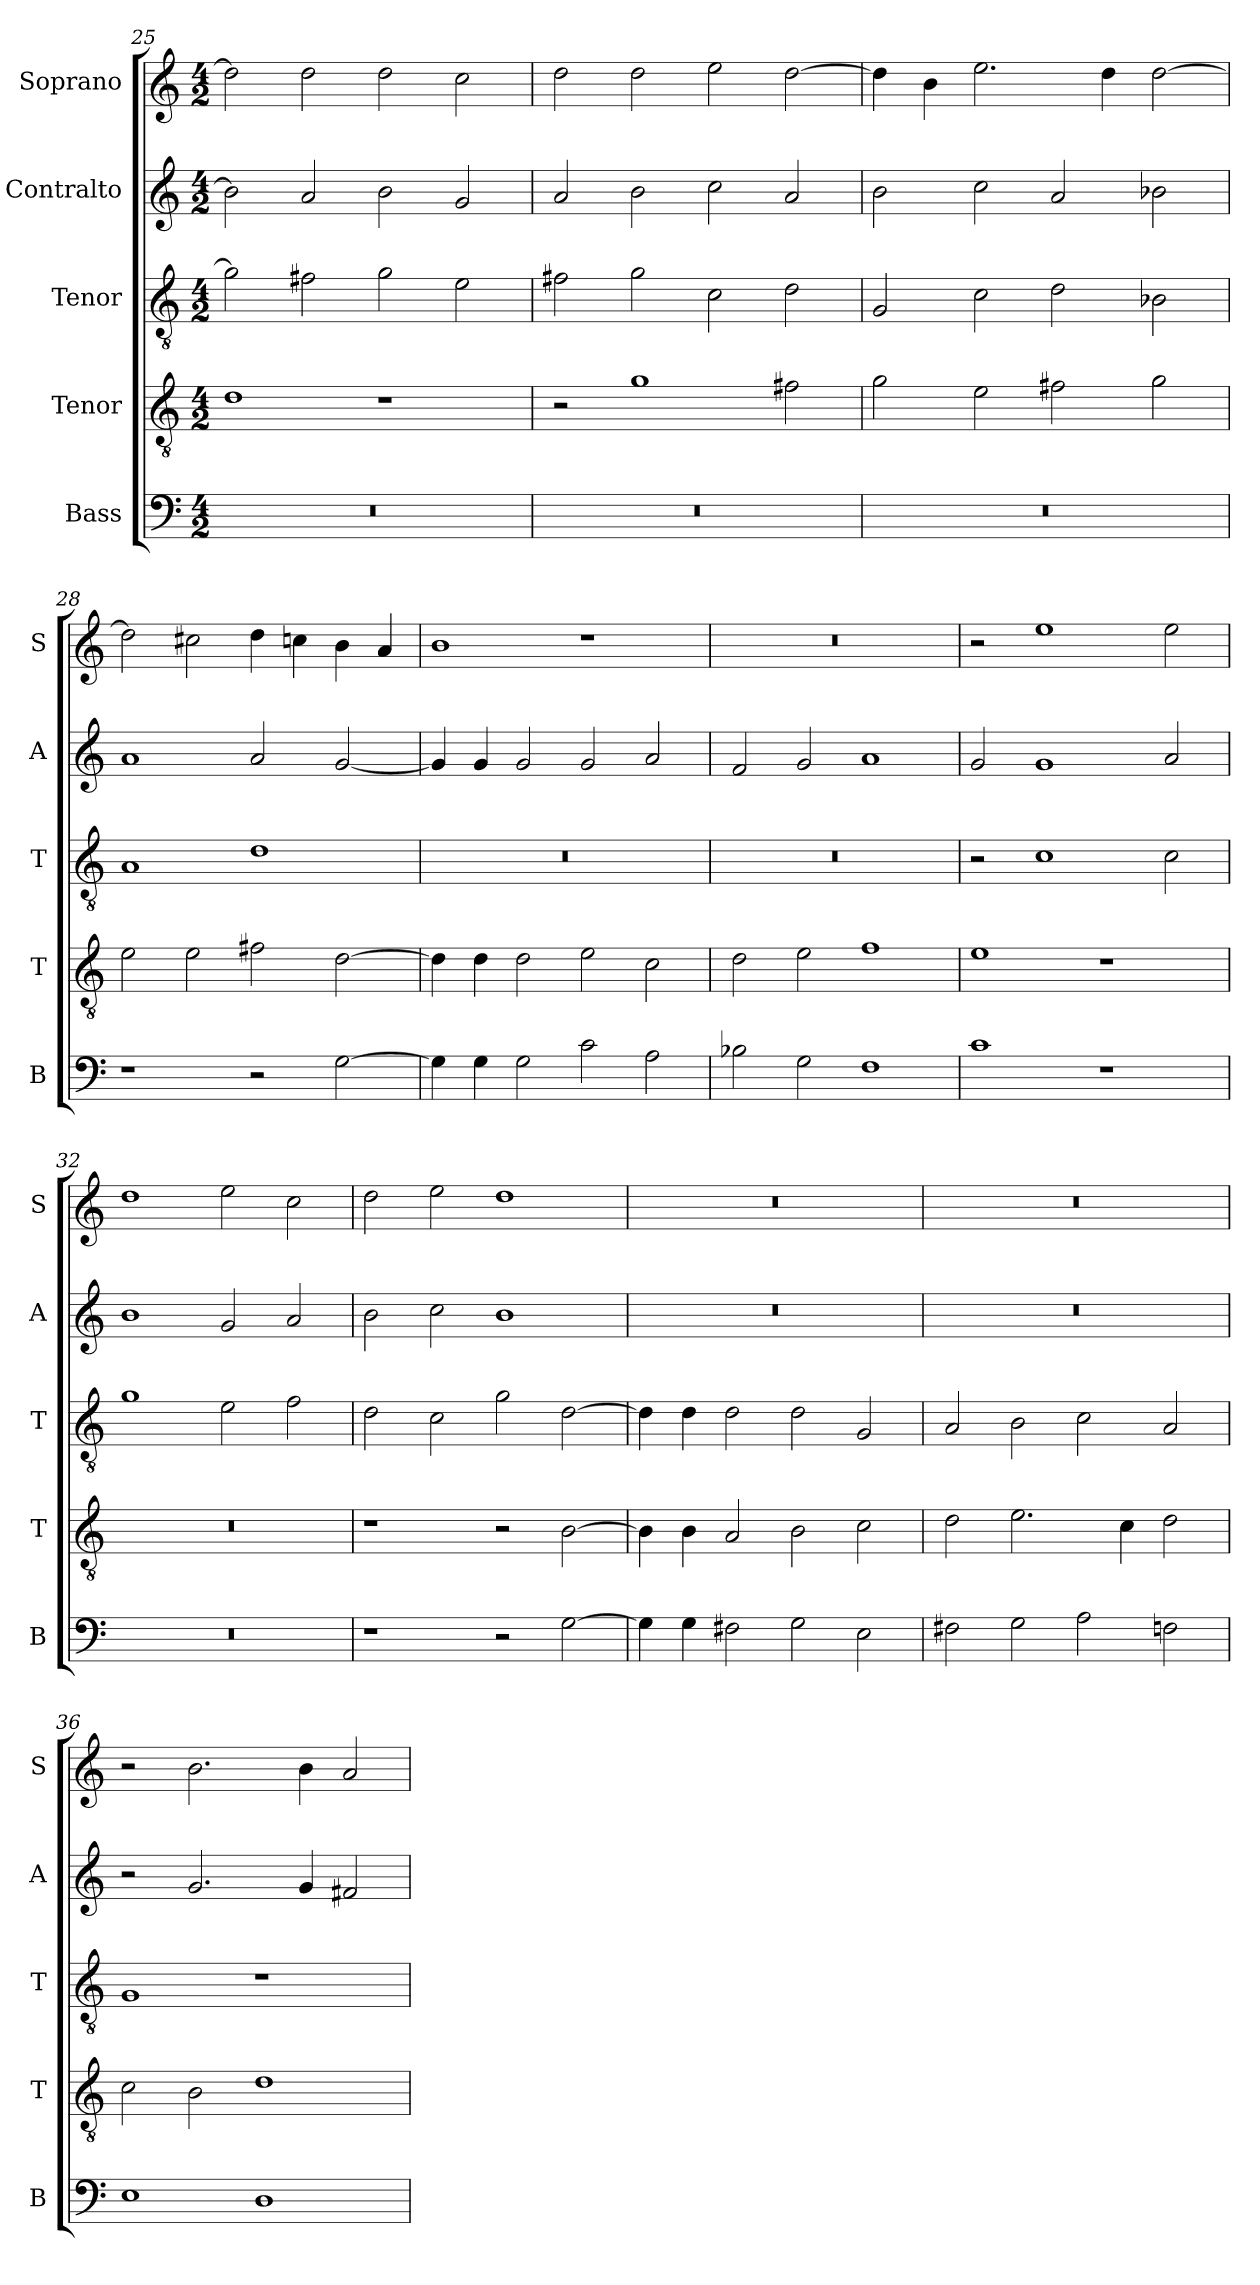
**kern	**kern	**kern	**kern	**kern
*part5	*part4	*part3	*part2	*part1
*staff5	*staff4	*staff3	*staff2	*staff1
*I"Bass	*I"Tenor	*I"Tenor	*I"Contralto	*I"Soprano
*I'B	*I'T	*I'T	*I'A	*I'S
*clefF4	*clefGv2	*clefGv2	*clefG2	*clefG2
*k[]	*k[]	*k[]	*k[]	*k[]
*G:mix	*G:mix	*G:mix	*G:mix	*G:mix
*M4/2	*M4/2	*M4/2	*M4/2	*M4/2
=25	=25	=25	=25	=25
0r	1d	2g]	2b]	2dd]
.	.	2f#X	2a	2dd
.	1r	2g	2b	2dd
.	.	2e	2g	2cc
=26	=26	=26	=26	=26
0r	2r	2f#X	2a	2dd
.	1g	2g	2b	2dd
.	.	2c	2cc	2ee
.	2f#X	2d	2a	[2dd
=27	=27	=27	=27	=27
0r	2g	2G	2b	4dd]
.	.	.	.	4b
.	2e	2c	2cc	2.ee
.	2f#X	2d	2a	.
.	.	.	.	4dd
.	2g	2B-X	2b-X	[2dd
=28	=28	=28	=28	=28
1r	2e	1A	1a	2dd]
.	2e	.	.	2cc#X
2r	2f#X	1d	2a	4dd
.	.	.	.	4ccn
[2G	[2d	.	[2g	4b
.	.	.	.	4a
=29	=29	=29	=29	=29
4G]	4d]	0r	4g]	1b
4G	4d	.	4g	.
2G	2d	.	2g	.
2c	2e	.	2g	1r
2A	2c	.	2a	.
=30	=30	=30	=30	=30
2B-X	2d	0r	2f	0r
2G	2e	.	2g	.
1F	1f	.	1a	.
=31	=31	=31	=31	=31
1c	1e	2r	2g	2r
.	.	1c	1g	1ee
1r	1r	.	.	.
.	.	2c	2a	2ee
=32	=32	=32	=32	=32
0r	0r	1g	1b	1dd
.	.	2e	2g	2ee
.	.	2f	2a	2cc
=33	=33	=33	=33	=33
1r	1r	2d	2b	2dd
.	.	2c	2cc	2ee
2r	2r	2g	1b	1dd
[2G	[2B	[2d	.	.
=34	=34	=34	=34	=34
4G]	4B]	4d]	0r	0r
4G	4B	4d	.	.
2F#X	2A	2d	.	.
2G	2B	2d	.	.
2E	2c	2G	.	.
=35	=35	=35	=35	=35
2F#X	2d	2A	0r	0r
2G	2.e	2B	.	.
2A	.	2c	.	.
.	4c	.	.	.
2Fn	2d	2A	.	.
=36	=36	=36	=36	=36
1E	2c	1G	2r	2r
.	2B	.	2.g	2.b
1D	1d	1r	.	.
.	.	.	4g	4b
.	.	.	2f#X	2a
=	=	=	=	=
*-	*-	*-	*-	*-
